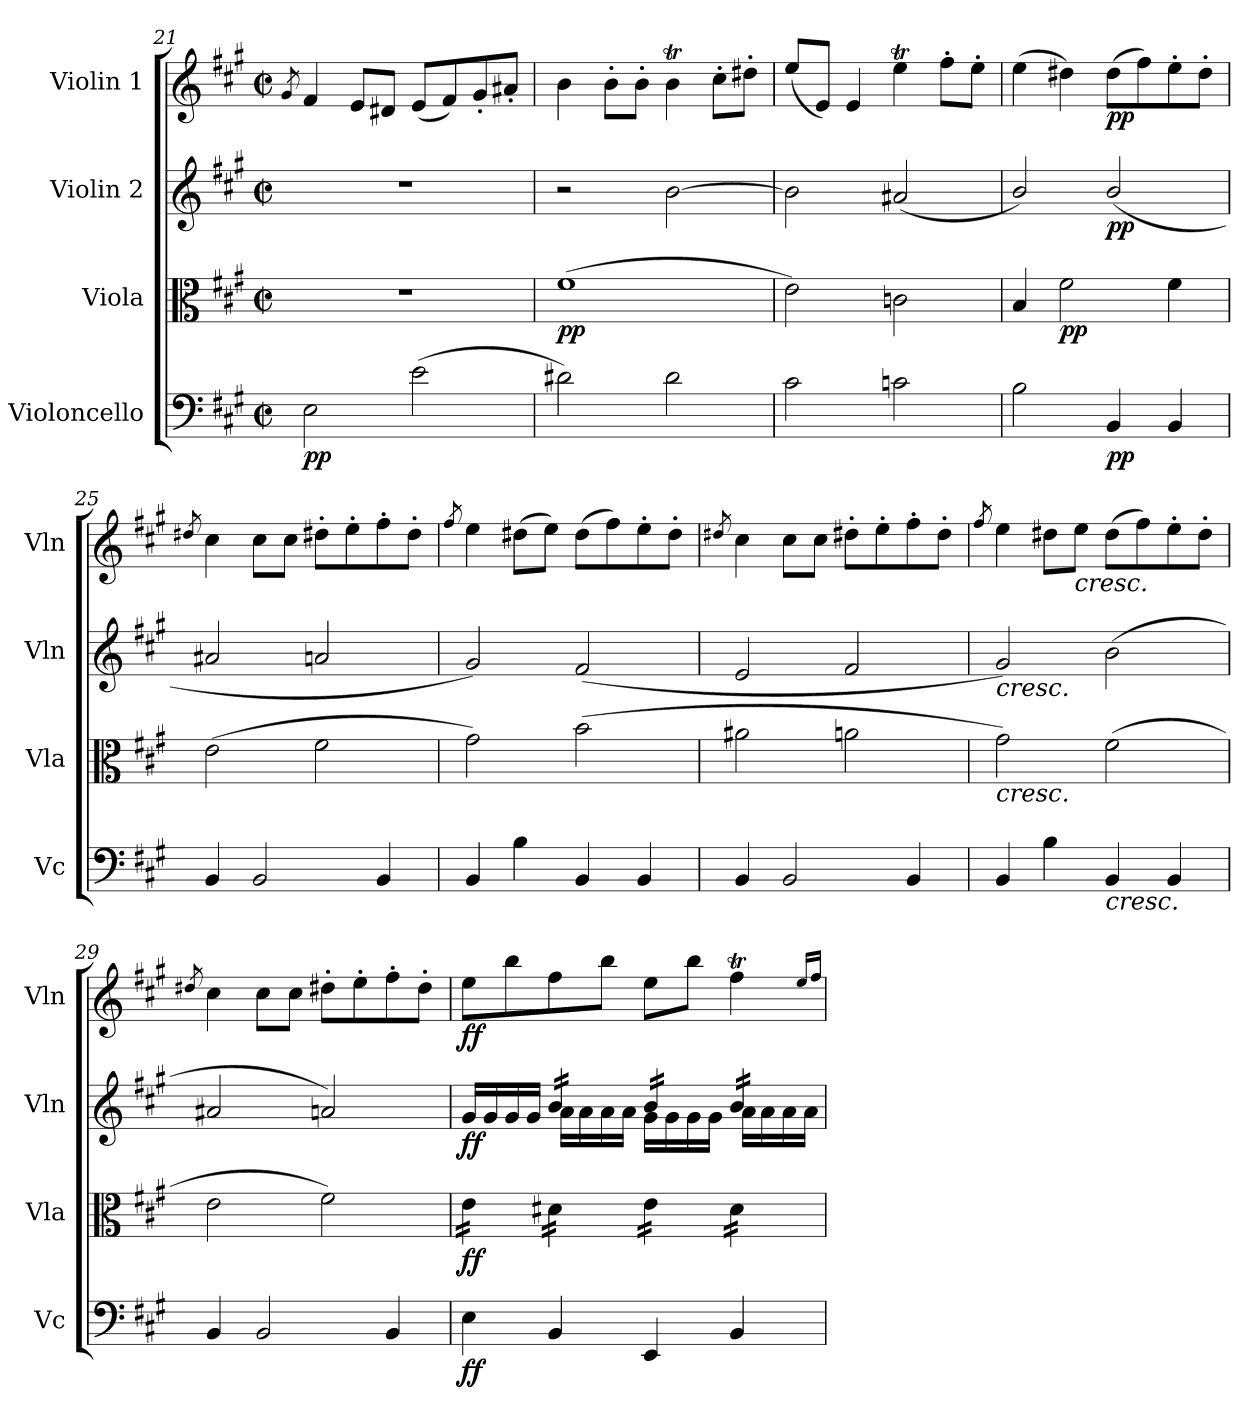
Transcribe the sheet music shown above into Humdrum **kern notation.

**kern	**dynam	**kern	**dynam	**kern	**dynam	**kern	**dynam
*part4	*part4	*part3	*part3	*part2	*part2	*part1	*part1
*staff4	*staff4	*staff3	*staff3	*staff2	*staff2	*staff1	*staff1
*I"Violoncello	*	*I"Viola	*	*I"Violin 2	*	*I"Violin 1	*
*I'Vc	*	*I'Vla	*	*I'Vln	*	*I'Vln	*
*clefF4	*	*clefC3	*	*clefG2	*	*clefG2	*
*k[f#c#g#]	*	*k[f#c#g#]	*	*k[f#c#g#]	*	*k[f#c#g#]	*
*M2/2	*	*M2/2	*	*M2/2	*	*M2/2	*
*met(c|)	*	*met(c|)	*	*met(c|)	*	*met(c|)	*
=21	=21	=21	=21	=21	=21	=21	=21
.	.	.	.	.	.	8qg#/	.
!	!LO:DY:b	!	!	!	!	!	!
2E\	pp	1r	.	1r	.	4f#/	.
.	.	.	.	.	.	8e/L	.
.	.	.	.	.	.	8d#X/J	.
(2e\	.	.	.	.	.	(8e/L	.
.	.	.	.	.	.	8f#/)	.
.	.	.	.	.	.	8g#'/	.
.	.	.	.	.	.	8a#X'/J	.
!!LO:LB:g=z
=22	=22	=22	=22	=22	=22	=22	=22
!	!	!	!LO:DY:b	!	!	!	!
2d#X\)	.	(1f#	pp	2r	.	4b\	.
.	.	.	.	.	.	8b'\L	.
.	.	.	.	.	.	8b'\J	.
!	!	!	!	!	!LO:DY:b	!	!
!	!	!	!	!	!LO:DY:n=1:b	!	!
!	!	!	!	!	!LO:DY:n=2:b	!	!
2d#\	.	.	.	[2b\	other-dynamics pp other-dynamics	4bT\	.
.	.	.	.	.	.	8cc#'\L	.
.	.	.	.	.	.	8dd#X'\J	.
=23	=23	=23	=23	=23	=23	=23	=23
!	!LO:DY:b	!	!	!	!	!	!
!	!LO:DY:n=1:b	!	!	!	!	!	!
!	!LO:DY:n=2:b	!	!	!	!LO:DY:b	!	!
!	!	!	!	!	!LO:DY:n=1:b	!	!LO:DY:b
!	!	!	!	!	!	!	!LO:DY:n=1:b
2c#\	other-dynamics f other-dynamics	2e\)	.	2b\]	other-dynamics f	(8ee/L	other-dynamics f
.	.	.	.	.	.	8e/J)	.
.	.	.	.	.	.	4e/	.
!	!	!	!LO:DY:b	!	!	!	!
!	!	!	!LO:DY:n=1:b	!	!	!	!
2cn\	.	2cn\	other-dynamics f	(2a#X/	.	4eeT\	.
.	.	.	.	.	.	8ff#'\L	.
.	.	.	.	.	.	8ee'\J	.
=24	=24	=24	=24	=24	=24	=24	=24
2B\	.	4B/	.	2b/)	.	(4ee\	.
!	!	!	!LO:DY:b	!	!	!	!
.	.	2f#\	pp	.	.	4dd#X\)	.
!	!LO:DY:b	!	!	!	!LO:DY:b	!	!LO:DY:b
4BB/	pp	.	.	(2b/	pp	(8dd#\L	pp
.	.	.	.	.	.	8ff#\)	.
4BB/	.	4f#\	.	.	.	8ee'\	.
.	.	.	.	.	.	8dd#'\J	.
!!LO:PB:g=z
=25	=25	=25	=25	=25	=25	=25	=25
.	.	.	.	.	.	8qdd#X/	.
4BB/	.	(2e\	.	2a#X/	.	4cc#\	.
2BB/	.	.	.	.	.	8cc#\L	.
.	.	.	.	.	.	8cc#\J	.
.	.	2f#\	.	2an/	.	8dd#'\L	.
.	.	.	.	.	.	8ee'\	.
4BB/	.	.	.	.	.	8ff#'\	.
.	.	.	.	.	.	8dd#'\J	.
=26	=26	=26	=26	=26	=26	=26	=26
.	.	.	.	.	.	8qff#/	.
4BB/	.	2g#\)	.	2g#/)	.	4ee\	.
4B\	.	.	.	.	.	(8dd#X\L	.
.	.	.	.	.	.	8ee\J)	.
4BB/	.	(2b\	.	(2f#/	.	(8dd#\L	.
.	.	.	.	.	.	8ff#\)	.
4BB/	.	.	.	.	.	8ee'\	.
.	.	.	.	.	.	8dd#'\J	.
=27	=27	=27	=27	=27	=27	=27	=27
.	.	.	.	.	.	8qdd#X/	.
4BB/	.	2a#X\	.	2e/	.	4cc#\	.
2BB/	.	.	.	.	.	8cc#\L	.
.	.	.	.	.	.	8cc#\J	.
.	.	2an\	.	2f#/	.	8dd#'\L	.
.	.	.	.	.	.	8ee'\	.
4BB/	.	.	.	.	.	8ff#'\	.
.	.	.	.	.	.	8dd#'\J	.
=28	=28	=28	=28	=28	=28	=28	=28
.	.	.	.	.	.	8qff#/	.
!	!	!	!	!LO:TX:b:i:t=cresc.	!	!	!
!	!	!LO:TX:b:i:t=cresc.	!	!	!	!	!
4BB/	.	2g#\)	.	2g#/)	.	4ee\	.
4B\	.	.	.	.	.	8dd#X\L	.
!	!	!	!	!	!	!LO:TX:b:i:t=cresc.	!
.	.	.	.	.	.	8ee\J	.
!LO:TX:b:i:t=cresc.	!	!	!	!	!	!	!
4BB/	.	(2f#\	.	(2b\	.	(8dd#\L	.
.	.	.	.	.	.	8ff#\)	.
4BB/	.	.	.	.	.	8ee'\	.
.	.	.	.	.	.	8dd#'\J	.
=29	=29	=29	=29	=29	=29	=29	=29
.	.	.	.	.	.	8qdd#X/	.
4BB/	.	2e\	.	2a#X/	.	4cc#\	.
2BB/	.	.	.	.	.	8cc#\L	.
.	.	.	.	.	.	8cc#\J	.
.	.	2f#\)	.	2an/)	.	8dd#'\L	.
.	.	.	.	.	.	8ee'\	.
4BB/	.	.	.	.	.	8ff#'\	.
.	.	.	.	.	.	8dd#'\J	.
!!LO:LB:g=z
=30	=30	=30	=30	=30	=30	=30	=30
*	*	*	*	*^	*	*	*
!	!LO:DY:b	!	!LO:DY:b	!	!	!LO:DY:b	!	!LO:DY:b
*	*	*tremolo	*	*	*	*	*	*
4E\	ff	16e\LL	ff	16g#/LL	4ryy	ff	8ee\L	ff
.	.	16e\	.	16g#/	.	.	.	.
.	.	16e\	.	16g#/	.	.	8bb\	.
.	.	16e\JJ	.	16g#/JJ	.	.	.	.
*	*	*	*	*tremolo	*	*	*	*
4BB/	.	16d#X\LL	.	16b/LL	16a\LL	.	8ff#\	.
.	.	16d#X\	.	16b/	16a\	.	.	.
.	.	16d#X\	.	16b/	16a\	.	8bb\J	.
.	.	16d#X\JJ	.	16b/JJ	16a\JJ	.	.	.
4EE/	.	16e\LL	.	16b/LL	16g#\LL	.	8ee\L	.
.	.	16e\	.	16b/	16g#\	.	.	.
.	.	16e\	.	16b/	16g#\	.	8bb\J	.
.	.	16e\JJ	.	16b/JJ	16g#\JJ	.	.	.
4BB/	.	16d#\LL	.	16b/LL	16a\LL	.	4ff#T\	.
.	.	16d#\	.	16b/	16a\	.	.	.
.	.	16d#\	.	16b/	16a\	.	.	.
.	.	16d#\JJ	.	16b/JJ	16a\JJ	.	.	.
*	*	*	*	*Xtremolo	*	*	*	*
*	*	*Xtremolo	*	*	*	*	*	*
*	*	*	*	*v	*v	*	*	*
.	.	.	.	.	.	16qee/LL	.
.	.	.	.	.	.	16qff#/JJ	.
=	=	=	=	=	=	=	=
*-	*-	*-	*-	*-	*-	*-	*-
